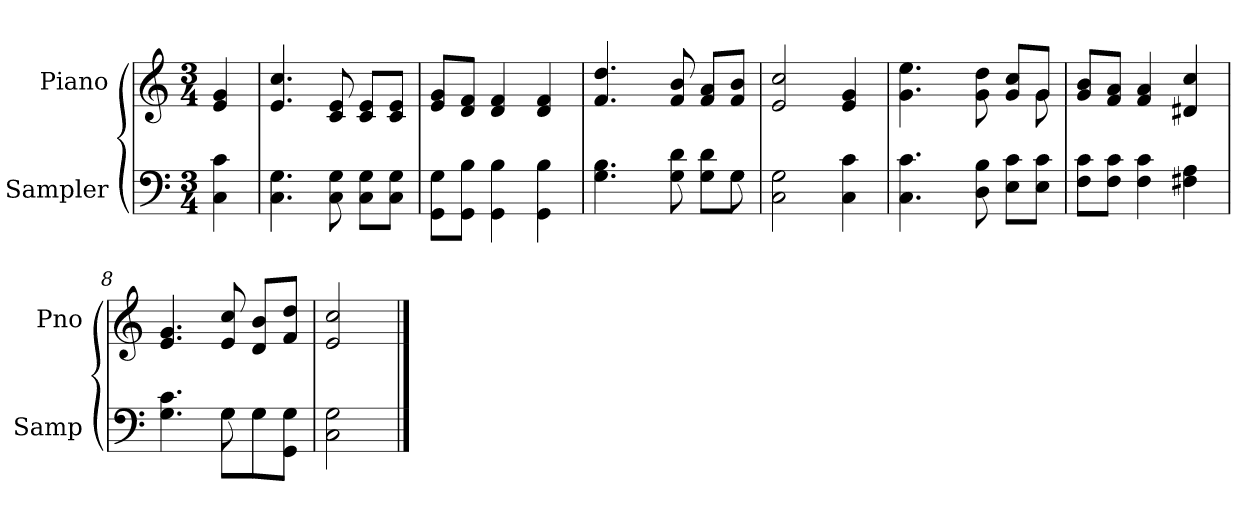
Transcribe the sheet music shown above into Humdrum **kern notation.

**kern	**kern
*part2	*part1
*staff2	*staff1
*I"Sampler	*I"Piano
*I'Samp	*I'Pno
*clefF4	*clefG2
*M3/4	*M3/4
=1	=1
4C 4c	4e 4g
=2	=2
4.C 4.G	4.e 4.cc
8C 8G	8c 8e
8C\ 8G\L	8c/ 8e/L
8C\ 8G\J	8c/ 8e/J
=3	=3
8GG\ 8G\L	8e/ 8g/L
8GG\ 8B\J	8d/ 8f/J
4GG 4B	4d 4f
4GG 4B	4d 4f
=4	=4
*^	*
4.G 4.B	8ryy	4.f 4.dd
*v	*v	*
8G 8d	8f 8b
8G\ 8d\L	8f/ 8a/L
*^	*
8G\J	8G	8f/ 8b/J
*v	*v	*
=5	=5
2C 2G	2e 2cc
4C 4c	4e 4g
=6	=6
*	*^
4.C 4.c	4.g 4.ee	8ryy
*	*v	*v
8D 8B	8g 8dd
8E\ 8c\L	8g/ 8cc/L
*	*^
8E\ 8c\J	8g/J	8g
*	*v	*v
=7	=7
8F\ 8c\L	8g/ 8b/L
8F\ 8c\J	8f/ 8a/J
4F 4c	4f 4a
4F#X 4A	4d#X 4cc
=8	=8
*^	*
4.G 4.c	4.ryy	4.e 4.g
8G\	8G\L	8e 8cc
8G\L	8G\J	8d/ 8b/L
8GG\ 8G\J	8ryy	8f/ 8dd/J
*v	*v	*
=9	=9
2C 2G	2e 2cc
==	==
*-	*-
